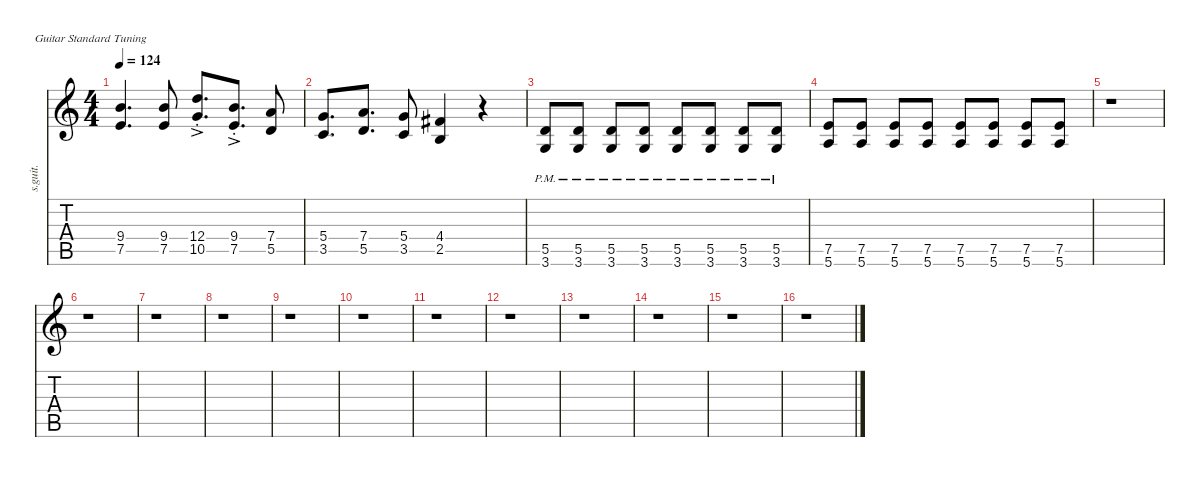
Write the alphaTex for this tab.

\defaultSystemsLayout 4
\hideDynamics
\bracketExtendMode nobrackets
\track ("Jack White (Lead Guitar)" "s.guit.") {instrument overdrivenguitar}
\staff {score tabs}
\tuning (E4 B3 G3 D3 A2 E2)
\ts (4 4)
\tempo 124
\clef g2
\ks c
(7.5 9.4).4{d lyrics (0 "") lyrics (1 "") lyrics (2 "") lyrics (3 "") lyrics (4 "") dy mf} (7.5 9.4).8{lyrics (0 "") lyrics (1 "") lyrics (2 "") lyrics (3 "") lyrics (4 "")} (10.5{ac st} 12.4).8{d lyrics (0 "") lyrics (1 "") lyrics (2 "") lyrics (3 "") lyrics (4 "") dy p} (7.5{ac st} 9.4).8{d lyrics (0 "") lyrics (1 "") lyrics (2 "") lyrics (3 "") lyrics (4 "")} (5.5 7.4).8{lyrics (0 "") lyrics (1 "") lyrics (2 "") lyrics (3 "") lyrics (4 "")} |
(3.5 5.4).8{d lyrics (0 "") lyrics (1 "") lyrics (2 "") lyrics (3 "") lyrics (4 "") dy mf} (5.5 7.4).8{d lyrics (0 "") lyrics (1 "") lyrics (2 "") lyrics (3 "") lyrics (4 "")} (3.5 5.4).8{lyrics (0 "") lyrics (1 "") lyrics (2 "") lyrics (3 "") lyrics (4 "")} (2.5 4.4{acc #}).4{lyrics (0 "") lyrics (1 "") lyrics (2 "") lyrics (3 "") lyrics (4 "")} r.4 |
(5.5{pm} 3.6{pm}).8{lyrics (0 "") lyrics (1 "") lyrics (2 "") lyrics (3 "") lyrics (4 "")} (5.5{pm} 3.6{pm}).8{lyrics (0 "") lyrics (1 "") lyrics (2 "") lyrics (3 "") lyrics (4 "")} (5.5{pm} 3.6{pm}).8{lyrics (0 "") lyrics (1 "") lyrics (2 "") lyrics (3 "") lyrics (4 "")} (5.5{pm} 3.6{pm}).8{lyrics (0 "") lyrics (1 "") lyrics (2 "") lyrics (3 "") lyrics (4 "")} (5.5{pm} 3.6{pm}).8{lyrics (0 "") lyrics (1 "") lyrics (2 "") lyrics (3 "") lyrics (4 "")} (5.5{pm} 3.6{pm}).8{lyrics (0 "") lyrics (1 "") lyrics (2 "") lyrics (3 "") lyrics (4 "")} (5.5{pm} 3.6{pm}).8{lyrics (0 "") lyrics (1 "") lyrics (2 "") lyrics (3 "") lyrics (4 "")} (5.5{pm} 3.6{pm}).8{lyrics (0 "") lyrics (1 "") lyrics (2 "") lyrics (3 "") lyrics (4 "")} |
(7.5 5.6).8{lyrics (0 "") lyrics (1 "") lyrics (2 "") lyrics (3 "") lyrics (4 "")} (7.5 5.6).8{lyrics (0 "") lyrics (1 "") lyrics (2 "") lyrics (3 "") lyrics (4 "")} (7.5 5.6).8{lyrics (0 "") lyrics (1 "") lyrics (2 "") lyrics (3 "") lyrics (4 "")} (7.5 5.6).8{lyrics (0 "") lyrics (1 "") lyrics (2 "") lyrics (3 "") lyrics (4 "")} (7.5 5.6).8{lyrics (0 "") lyrics (1 "") lyrics (2 "") lyrics (3 "") lyrics (4 "")} (7.5 5.6).8{lyrics (0 "") lyrics (1 "") lyrics (2 "") lyrics (3 "") lyrics (4 "")} (7.5 5.6).8{lyrics (0 "") lyrics (1 "") lyrics (2 "") lyrics (3 "") lyrics (4 "")} (7.5 5.6).8{lyrics (0 "") lyrics (1 "") lyrics (2 "") lyrics (3 "") lyrics (4 "")} |
r.1 |
r.1 |
r.1 |
r.1 |
r.1 |
r.1 |
r.1 |
r.1 |
r.1 |
r.1 |
r.1 |
r.1
